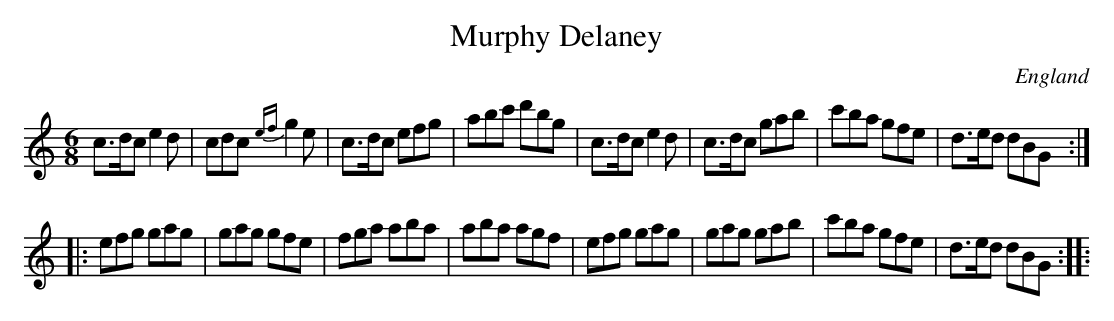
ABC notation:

X:1
T:Murphy Delaney
L:1/8
M:6/8
O:England
K:C
c>dc e2d | cdc {ef}g2e | c>dc efg | abc' d'bg| \
c>dc e2d | c>dc gab    | c'ba gfe | d>ed dBG ::
efg gag | gag gfe | fga aba | aba agf | \
efg gag | gag gab | c'ba gfe | d>ed dBG ::
